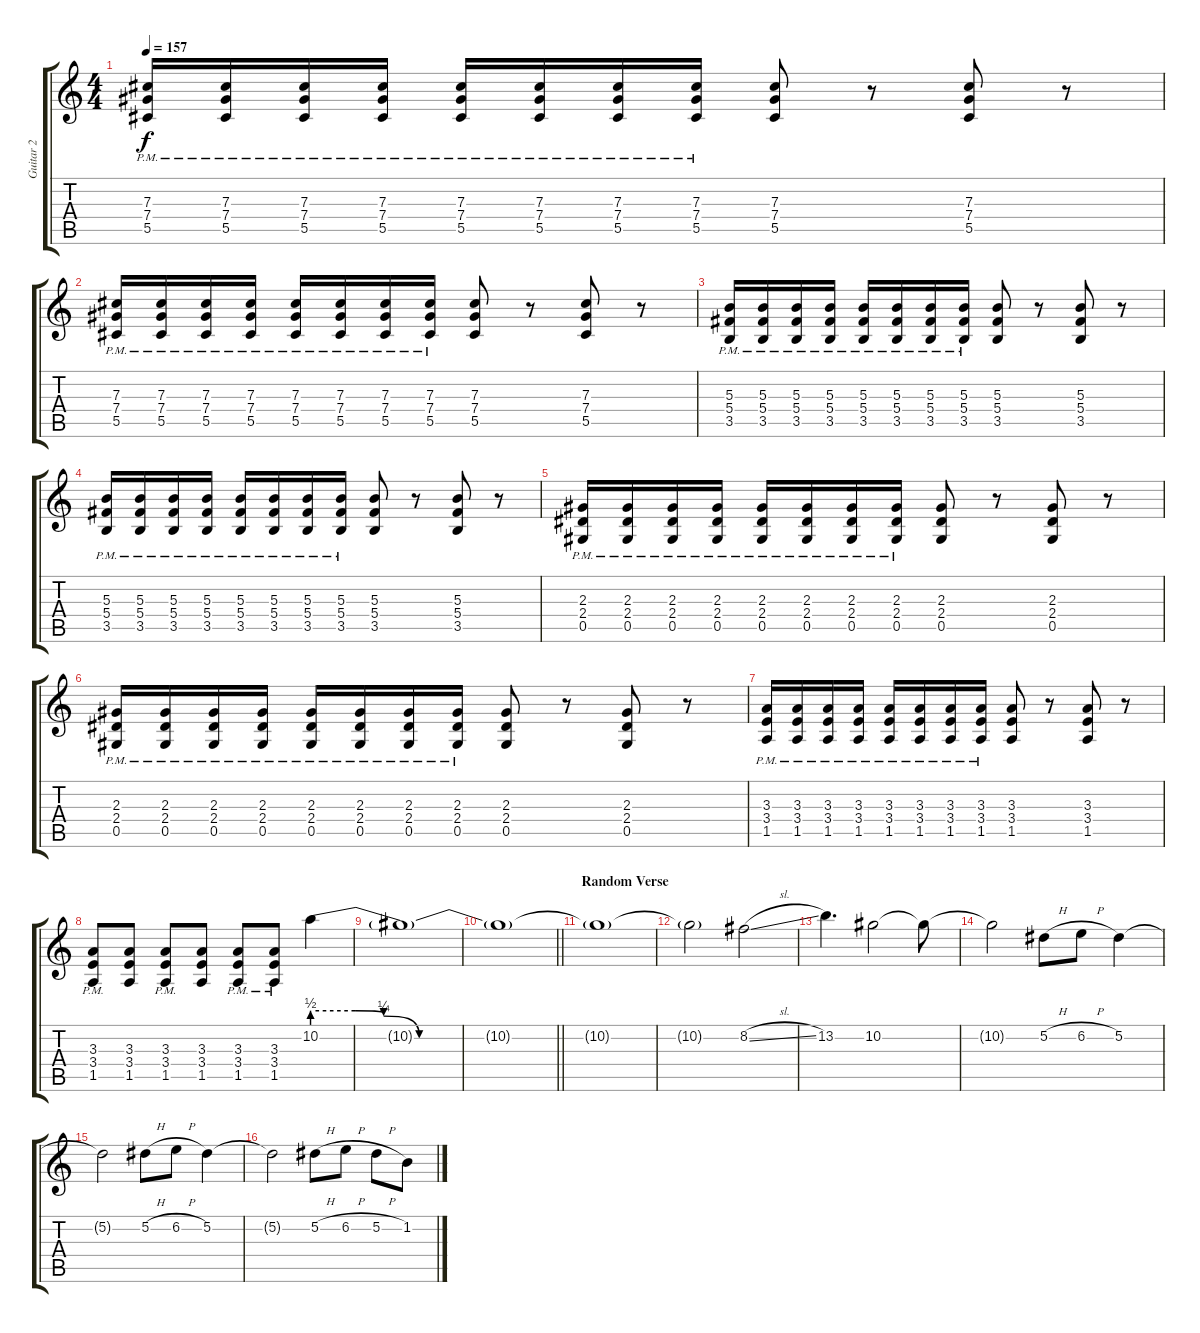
\track ("Guitar 2" "Guitar 2") {instrument distortionguitar}
\staff {score tabs}
\tuning (Eb4 Bb3 Gb3 Db3 Ab2 Db2) {hide}
\ts (4 4)
\tempo 157
\clef g2
\ks c
(7.3{pm} 7.4{pm} 5.5{pm}).16{dy f} (7.3{pm} 7.4{pm} 5.5{pm}).16 (7.3{pm} 7.4{pm} 5.5{pm}).16 (7.3{pm} 7.4{pm} 5.5{pm}).16 (7.3{pm} 7.4{pm} 5.5{pm}).16 (7.3{pm} 7.4{pm} 5.5{pm}).16 (7.3{pm} 7.4{pm} 5.5{pm}).16 (7.3{pm} 7.4{pm} 5.5{pm}).16 (7.3 7.4 5.5).8 r.8 (7.3 7.4 5.5).8 r.8 |
(7.3{pm} 7.4{pm} 5.5{pm}).16 (7.3{pm} 7.4{pm} 5.5{pm}).16 (7.3{pm} 7.4{pm} 5.5{pm}).16 (7.3{pm} 7.4{pm} 5.5{pm}).16 (7.3{pm} 7.4{pm} 5.5{pm}).16 (7.3{pm} 7.4{pm} 5.5{pm}).16 (7.3{pm} 7.4{pm} 5.5{pm}).16 (7.3{pm} 7.4{pm} 5.5{pm}).16 (7.3 7.4 5.5).8 r.8 (7.3 7.4 5.5).8 r.8 |
(5.3{pm} 5.4{pm} 3.5{pm}).16 (5.3{pm} 5.4{pm} 3.5{pm}).16 (5.3{pm} 5.4{pm} 3.5{pm}).16 (5.3{pm} 5.4{pm} 3.5{pm}).16 (5.3{pm} 5.4{pm} 3.5{pm}).16 (5.3{pm} 5.4{pm} 3.5{pm}).16 (5.3{pm} 5.4{pm} 3.5{pm}).16 (5.3{pm} 5.4{pm} 3.5{pm}).16 (5.3 5.4 3.5).8 r.8 (5.3 5.4 3.5).8 r.8 |
(5.3{pm} 5.4{pm} 3.5{pm}).16 (5.3{pm} 5.4{pm} 3.5{pm}).16 (5.3{pm} 5.4{pm} 3.5{pm}).16 (5.3{pm} 5.4{pm} 3.5{pm}).16 (5.3{pm} 5.4{pm} 3.5{pm}).16 (5.3{pm} 5.4{pm} 3.5{pm}).16 (5.3{pm} 5.4{pm} 3.5{pm}).16 (5.3{pm} 5.4{pm} 3.5{pm}).16 (5.3 5.4 3.5).8 r.8 (5.3 5.4 3.5).8 r.8 |
(2.3{pm} 2.4{pm} 0.5{pm}).16 (2.3{pm} 2.4{pm} 0.5{pm}).16 (2.3{pm} 2.4{pm} 0.5{pm}).16 (2.3{pm} 2.4{pm} 0.5{pm}).16 (2.3{pm} 2.4{pm} 0.5{pm}).16 (2.3{pm} 2.4{pm} 0.5{pm}).16 (2.3{pm} 2.4{pm} 0.5{pm}).16 (2.3{pm} 2.4{pm} 0.5{pm}).16 (2.3 2.4 0.5).8 r.8 (2.3 2.4 0.5).8 r.8 |
(2.3{pm} 2.4{pm} 0.5{pm}).16 (2.3{pm} 2.4{pm} 0.5{pm}).16 (2.3{pm} 2.4{pm} 0.5{pm}).16 (2.3{pm} 2.4{pm} 0.5{pm}).16 (2.3{pm} 2.4{pm} 0.5{pm}).16 (2.3{pm} 2.4{pm} 0.5{pm}).16 (2.3{pm} 2.4{pm} 0.5{pm}).16 (2.3{pm} 2.4{pm} 0.5{pm}).16 (2.3 2.4 0.5).8 r.8 (2.3 2.4 0.5).8 r.8 |
(3.3{pm} 3.4{pm} 1.5{pm}).16 (3.3{pm} 3.4{pm} 1.5{pm}).16 (3.3{pm} 3.4{pm} 1.5{pm}).16 (3.3{pm} 3.4{pm} 1.5{pm}).16 (3.3{pm} 3.4{pm} 1.5{pm}).16 (3.3{pm} 3.4{pm} 1.5{pm}).16 (3.3{pm} 3.4{pm} 1.5{pm}).16 (3.3{pm} 3.4{pm} 1.5{pm}).16 (3.3 3.4 1.5).8 r.8 (3.3 3.4 1.5).8 r.8 |
(3.3{pm} 3.4{pm} 1.5{pm}).8 (3.3 3.4 1.5).8 (3.3{pm} 3.4{pm} 1.5{pm}).8 (3.3 3.4 1.5).8 (3.3{pm} 3.4{pm} 1.5{pm}).8 (3.3{pm} 3.4{pm} 1.5{pm}).8 10.2{be (custom 0 2 6 2 10 1 15 0 20 0 30 0 60 0)}.4 |
10.2{t}.1 |
\barLineRight lightlight
10.2{t}.1 |
\section ("" "Random Verse")
10.2{t}.1 |
10.2{t}.2 8.2{sl}.2 |
13.2.4{d} 10.2.2 10.2{t}.8 |
10.2{t}.2 5.2{h}.8 6.2{h}.8 5.2.4 |
5.2{t}.2 5.2{h}.8 6.2{h}.8 5.2.4 |
5.2{t}.2 5.2{h}.8 6.2{h}.8 5.2{h}.8 1.2.8
